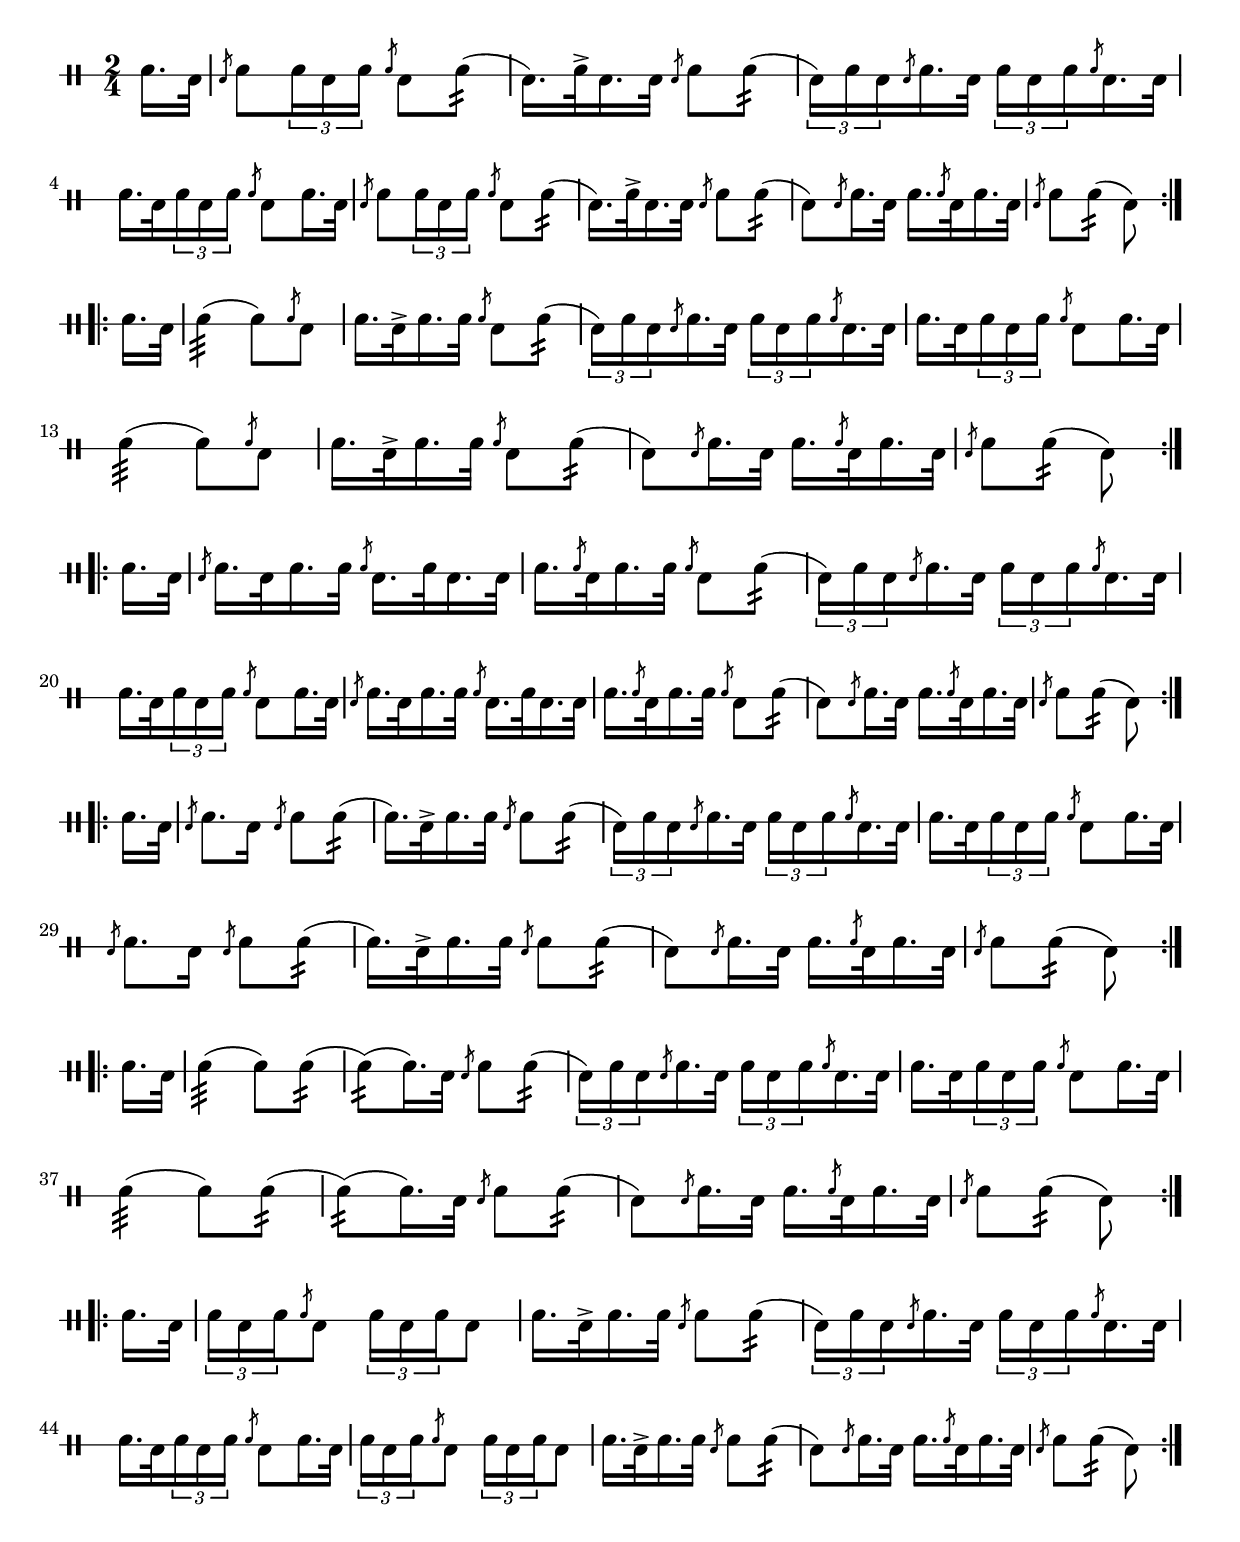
\version "2.18.2"

\include "lilydrum.ly"

\score {
    \drums {
        \time 2/4
        	\repeat volta 2{
				\partial 8 d16. g32 |
				\flamd d8 \tuplet 3/2 { d16 g d }		\flamg g8 d8:32(		g16.) d32-> g16. g32		\flamd d8 d8:32( |
				\tuplet 3/2 { g16) d g } \flamd d16. g32		\tuplet 3/2 { d16 g d } \flamg g16. g32		d16. g32 \tuplet 3/2 { d16 g d }		\flamg g8 d16. g32 |
				\flamd d8 \tuplet 3/2 { d16 g d }		\flamg g8 d8:32(		g16.) d32-> g16. g32		\flamd d8 d8:32( |
				g8) \flamd d16. g32		d16. \flamg g32 d16. g32 |
				\flamd d8 d8:32( g8)
			}
		\break
        	\repeat volta 2{
				\partial 8 d16. g32 |
				d4:32(		d8) \flamg g8		d16. g32-> d16. d32		\flamg g8 d8:32( |
				\tuplet 3/2 { g16) d g } \flamd d16. g32		\tuplet 3/2 { d16 g d } \flamg g16. g32		d16. g32 \tuplet 3/2 { d16 g d }		\flamg g8 d16. g32 |
				d4:32(		d8) \flamg g8		d16. g32-> d16. d32		\flamg g8 d8:32( |
				g8) \flamd d16. g32		d16. \flamg g32 d16. g32 |
				\flamd d8 d8:32( g8)
			}
		\break
        	\repeat volta 2{
				\partial 8 d16. g32 |
				\flamd d16. g32 d16. d32		\flamg g16. d32 g16. g32		d16. \flamg g32 d16. d32		\flamg g8 d8:32( |
				\tuplet 3/2 { g16) d g } \flamd d16. g32		\tuplet 3/2 { d16 g d } \flamg g16. g32		d16. g32 \tuplet 3/2 { d16 g d }		\flamg g8 d16. g32 |
				\flamd d16. g32 d16. d32		\flamg g16. d32 g16. g32		d16. \flamg g32 d16. d32		\flamg g8 d8:32( |
				g8) \flamd d16. g32		d16. \flamg g32 d16. g32 |
				\flamd d8 d8:32( g8)
			}
		\break
		% LINE 4
        	\repeat volta 2{
				\partial 8 d16. g32 |
				\flamd d8. g16		\flamd d8 d8:32(		d16.) g32-> d16. d32		\flamd d8 d8:32( |
				\tuplet 3/2 { g16) d g } \flamd d16. g32		\tuplet 3/2 { d16 g d } \flamg g16. g32		d16. g32 \tuplet 3/2 { d16 g d }		\flamg g8 d16. g32 |
				\flamd d8. g16		\flamd d8 d8:32(		d16.) g32-> d16. d32		\flamd d8 d8:32( |
				g8) \flamd d16. g32		d16. \flamg g32 d16. g32 |
				\flamd d8 d8:32( g8)
			}
		\break
        	\repeat volta 2{
				\partial 8 d16. g32 |
				d4:32(		d8) d8:32(		d8:32)( d16.) g32		\flamd d8 d8:32( |
				\tuplet 3/2 { g16) d g } \flamd d16. g32		\tuplet 3/2 { d16 g d } \flamg g16. g32		d16. g32 \tuplet 3/2 { d16 g d }		\flamg g8 d16. g32 |
				d4:32(		d8) d8:32(		d8:32)( d16.) g32		\flamd d8 d8:32( |
				g8) \flamd d16. g32		d16. \flamg g32 d16. g32 |
				\flamd d8 d8:32( g8)
			}
		\break
        	\repeat volta 2{
				\partial 8 d16. g32 |
				\tuplet 3/2 { d16 g d } \flamg g8		\tuplet 3/2 { d16 g d } g8		d16. g32-> d16. d32		\flamd d8 d8:32( |
				\tuplet 3/2 { g16) d g } \flamd d16. g32		\tuplet 3/2 { d16 g d } \flamg g16. g32		d16. g32 \tuplet 3/2 { d16 g d }		\flamg g8 d16. g32 |
				\tuplet 3/2 { d16 g d } \flamg g8		\tuplet 3/2 { d16 g d } g8		d16. g32-> d16. d32		\flamd d8 d8:32( |
				g8) \flamd d16. g32		d16. \flamg g32 d16. g32 |
				\flamd d8 d8:32( g8)
			}

    }% End of drums %

	\header {
		title = "2/4 Standards"
		meter = "Quick March"
		composer = ""
		instrument = "Side"
	}
}